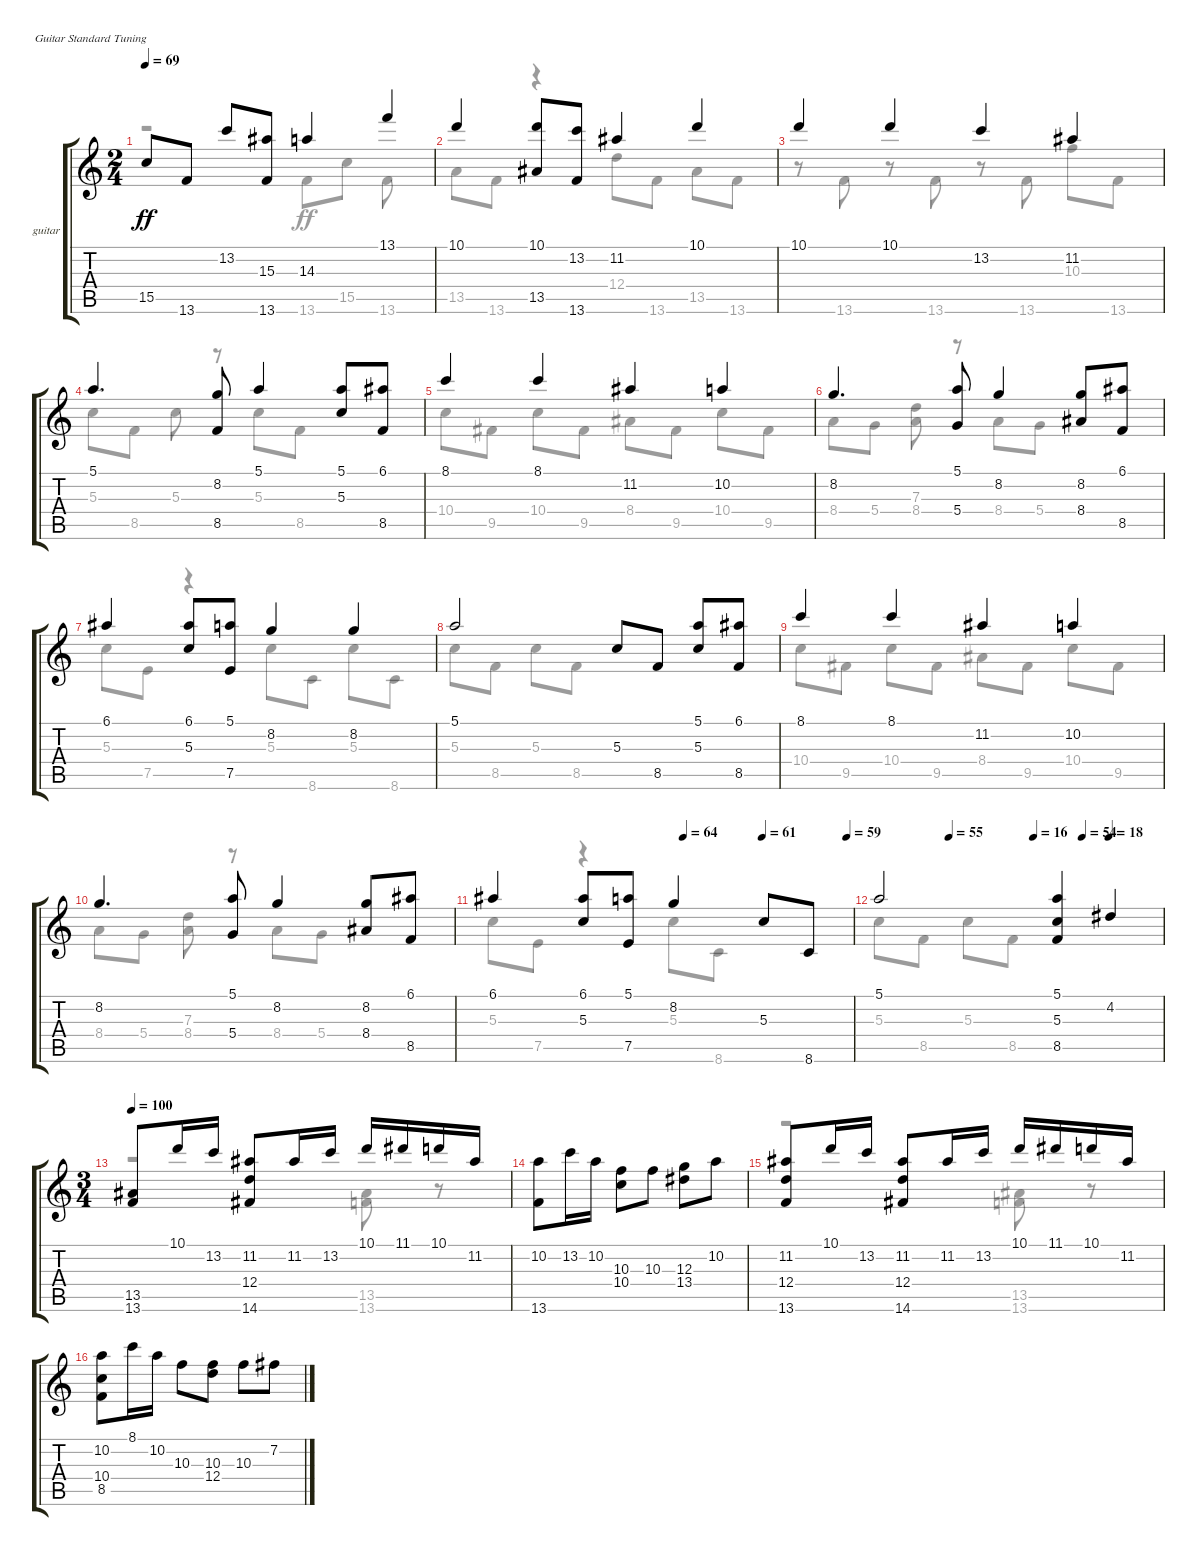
\bracketExtendMode groupsimilarinstruments
\firstSystemTrackNameOrientation horizontal
\otherSystemsTrackNameOrientation horizontal
\track ("guitar" "guitar") {instrument acousticguitarnylon}
\staff {score tabs}
\tuning (E4 B3 G3 D3 A2 E2)
\voice
\ts (2 4)
\tempo 69
\clef g2
\ks c
15.5.8{dy ff} 13.6.8 13.2.8 (15.3 13.6).8 14.3.4 13.1.4 |
10.1.4 (10.1 13.5).8 (13.2 13.6).8 11.2.4 10.1.4 |
10.1.4 10.1.4 13.2.4 11.2.4 |
5.1.4{d} (8.2 8.5).8 5.1.4 (5.1 5.3).8 (6.1 8.5).8 |
8.1.4 8.1.4 11.2.4 10.2.4 |
8.2.4{d} (5.1 5.4).8 8.2.4 (8.2 8.4).8 (6.1 8.5).8 |
6.1.4 (6.1 5.3).8 (5.1 7.5).8 8.2.4 8.2.4 |
5.1.2 5.3.8 8.5.8 (5.1 5.3).8 (6.1 8.5).8 |
8.1.4 8.1.4 11.2.4 10.2.4 |
8.2.4{d} (5.1 5.4).8 8.2.4 (8.2 8.4).8 (6.1 8.5).8 |
\tempo (64 0.53125)
\tempo (61 0.75)
\tempo (59 0.984375)
6.1.4 (6.1 5.3).8 (5.1 7.5).8 8.2.4 5.3.8 8.6.8 |
\tempo (55 0.25)
\tempo (16 0.546875)
\tempo (54 0.71875)
\tempo (18 0.8125)
5.1.2 (5.1 5.3 8.5).4 4.2.4 |
\ts (3 4)
\tempo 100
(13.5 13.6).8 10.1.16 13.2.16 (11.2 12.4 14.6).8 11.2.16 13.2.16 10.1.16 11.1.16 10.1.16 11.2.16 |
(10.2 13.6).8 13.2.16 10.2.16 (10.3 10.4).8 10.3.8 (12.3 13.4).8 10.2.8 |
(11.2 12.4 13.6).8 10.1.16 13.2.16 (11.2 12.4 14.6).8 11.2.16 13.2.16 10.1.16 11.1.16 10.1.16 11.2.16 |
(10.2 10.4 8.5).8 8.1.16 10.2.16 10.3.8 (10.3 12.4).8 10.3.8 7.2.8
\voice
\clef g2
\ottava regular
\simile none
\ks c
r.2{dy ff} 13.6.8 15.5.8 13.6.8 |
13.5.8 13.6.8 r.4 12.4.8 13.6.8 13.5.8 13.6.8 |
r.8 13.6.8 r.8 13.6.8 r.8 13.6.8 10.3.8 13.6.8 |
5.3.8 8.5.8 5.3.8 r.8 5.3.8 8.5.8 |
10.4.8 9.5.8 10.4.8 9.5.8 8.4.8 9.5.8 10.4.8 9.5.8 |
8.4.8 5.4.8 (7.3 8.4).8 r.8 8.4.8 5.4.8 |
5.3.8 7.5.8 r.4 5.3.8 8.6.8 5.3.8 8.6.8 |
5.3.8 8.5.8 5.3.8 8.5.8 |
10.4.8 9.5.8 10.4.8 9.5.8 8.4.8 9.5.8 10.4.8 9.5.8 |
8.4.8 5.4.8 (7.3 8.4).8 r.8 8.4.8 5.4.8 |
5.3.8 7.5.8 r.4 5.3.8 8.6.8 |
5.3.8 8.5.8 5.3.8 8.5.8 |
r.2 (13.5 13.6).8 r.8 |
|
r.2 (13.5 13.6).8 r.8 |
